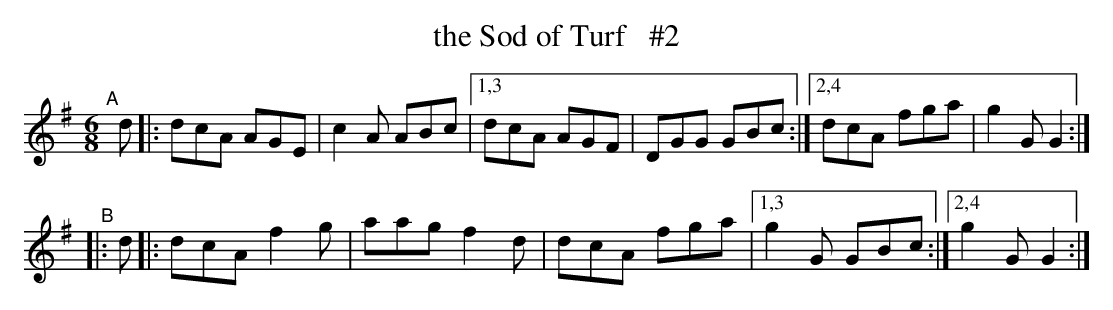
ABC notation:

X:1
T: the Sod of Turf   #2
M: 6/8
L: 1/8
K: G
"^A"\
[|]d |: dcA AGE | c2A ABc |[1,3 dcA AGF | DGG GBc :|[2,4 dcA fga | g2G G2 :|
"^B"\
|: d |: dcA f2g | aag f2d | dcA fga |[1,3 g2G GBc :|[2,4 g2G G2 :|
